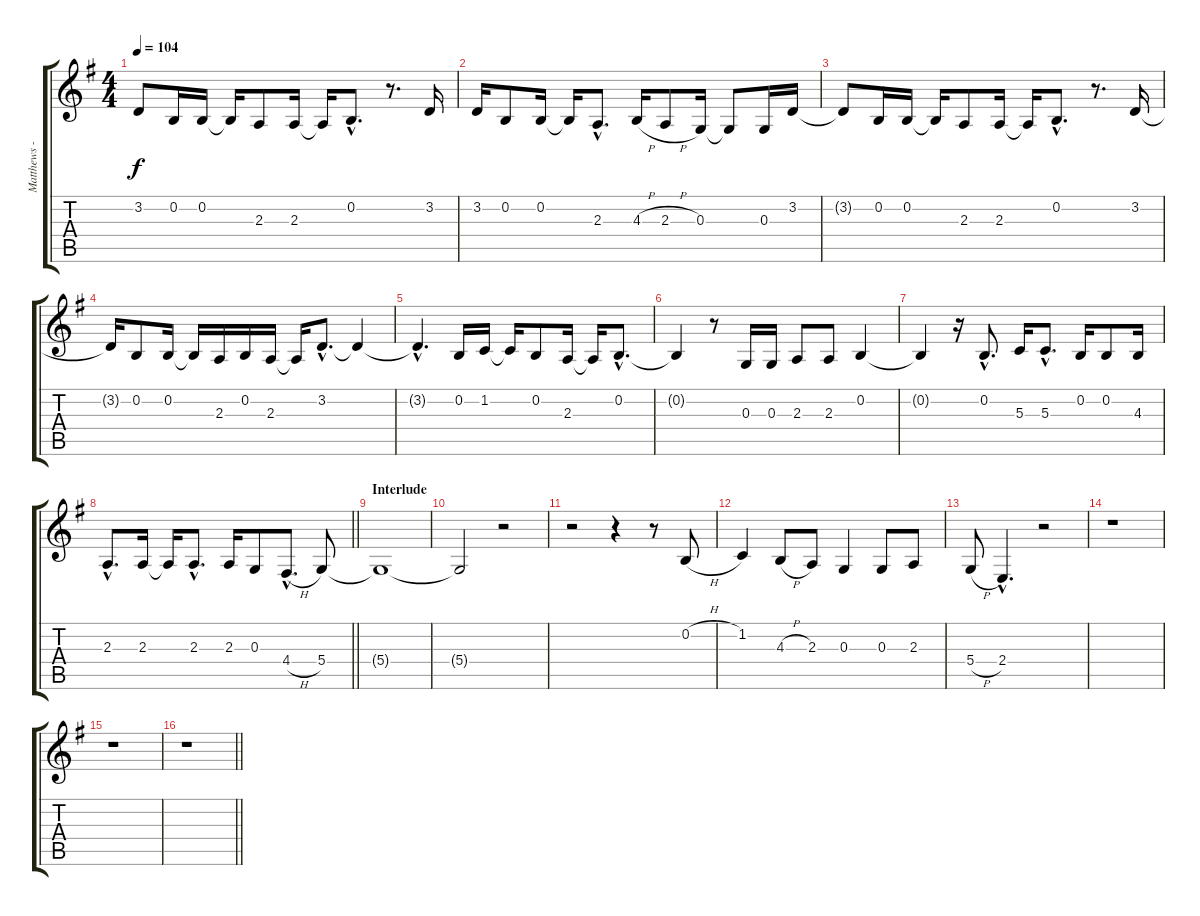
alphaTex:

\track ("Matthews - Vocals" "Matthews -") {instrument lead2sawtooth}
\staff {score tabs}
\tuning (E4 B3 G3 D3 A2 E2) {hide}
\ts (4 4)
\tempo 104
\clef g2
\ks eminor
3.2.8{dy f} 0.2.16 0.2.16 0.2{t}.16 2.3.8 2.3.16 2.3{t}.16 0.2{hac}.8{d} r.8{d} 3.2.16 |
3.2.16 0.2.8 0.2.16 0.2{t}.16 2.3{hac}.8{d} 4.3{h}.16 2.3{h}.8 0.3.16 0.3{t}.8 0.3.16 3.2.16 |
3.2{t}.8 0.2.16 0.2.16 0.2{t}.16 2.3.8 2.3.16 2.3{t}.16 0.2{hac}.8{d} r.8{d} 3.2.16 |
3.2{t}.16 0.2.8 0.2.16 0.2{t}.16 2.3.16 0.2.16 2.3.16 2.3{t}.16 3.2{hac}.8{d} 3.2{t}.4 |
3.2{hac t}.4{d} 0.2.16 1.2.16 1.2{t}.16 0.2.8 2.3.16 2.3{t}.16 0.2{hac}.8{d} |
0.2{t}.4 r.8 0.3.16 0.3.16 2.3.8 2.3.8 0.2.4 |
0.2{t}.4 r.16 0.2{hac}.8{d} 5.3.16 5.3{hac}.8{d} 0.2.16 0.2.8 4.3.16 |
\barLineRight lightlight
2.3{hac}.8{d} 2.3.16 2.3{t}.16 2.3{hac}.8{d} 2.3.16 0.3.8 4.4{h hac}.8{d} 5.4.8 |
\section ("" "Interlude")
5.4{t}.1 |
5.4{t}.2 r.2 |
r.2 r.4 r.8 0.2{h}.8 |
1.2.4 4.3{h}.8 2.3.8 0.3.4 0.3.8 2.3.8 |
5.4{h}.8 2.4{hac}.4{d} r.2 |
r.1 |
r.1 |
\barLineRight lightlight
r.1
